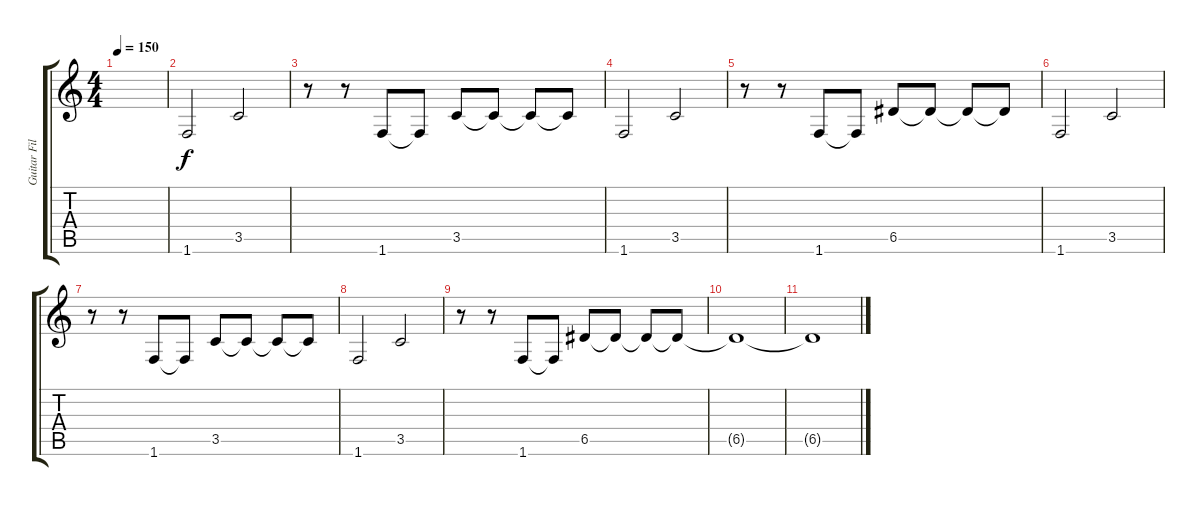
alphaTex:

\track ("Guitar Fills 2" "Guitar Fil") {instrument electricguitarclean}
\staff {score tabs}
\tuning (E4 B3 G3 D3 A2 E2) {hide}
\ts (4 4)
\tempo 150
\clef g2
\ks c
|
1.6.2 3.5.2 |
r.8 r.8 1.6.8 1.6{t}.8 3.5.8 3.5{t}.8 3.5{t}.8 3.5{t}.8 |
1.6.2 3.5.2 |
r.8 r.8 1.6.8 1.6{t}.8 6.5.8 6.5{t}.8 6.5{t}.8 6.5{t}.8 |
1.6.2 3.5.2 |
r.8 r.8 1.6.8 1.6{t}.8 3.5.8 3.5{t}.8 3.5{t}.8 3.5{t}.8 |
1.6.2 3.5.2 |
r.8 r.8 1.6.8 1.6{t}.8 6.5.8 6.5{t}.8 6.5{t}.8 6.5{t}.8 |
6.5{t}.1 |
6.5{t}.1
